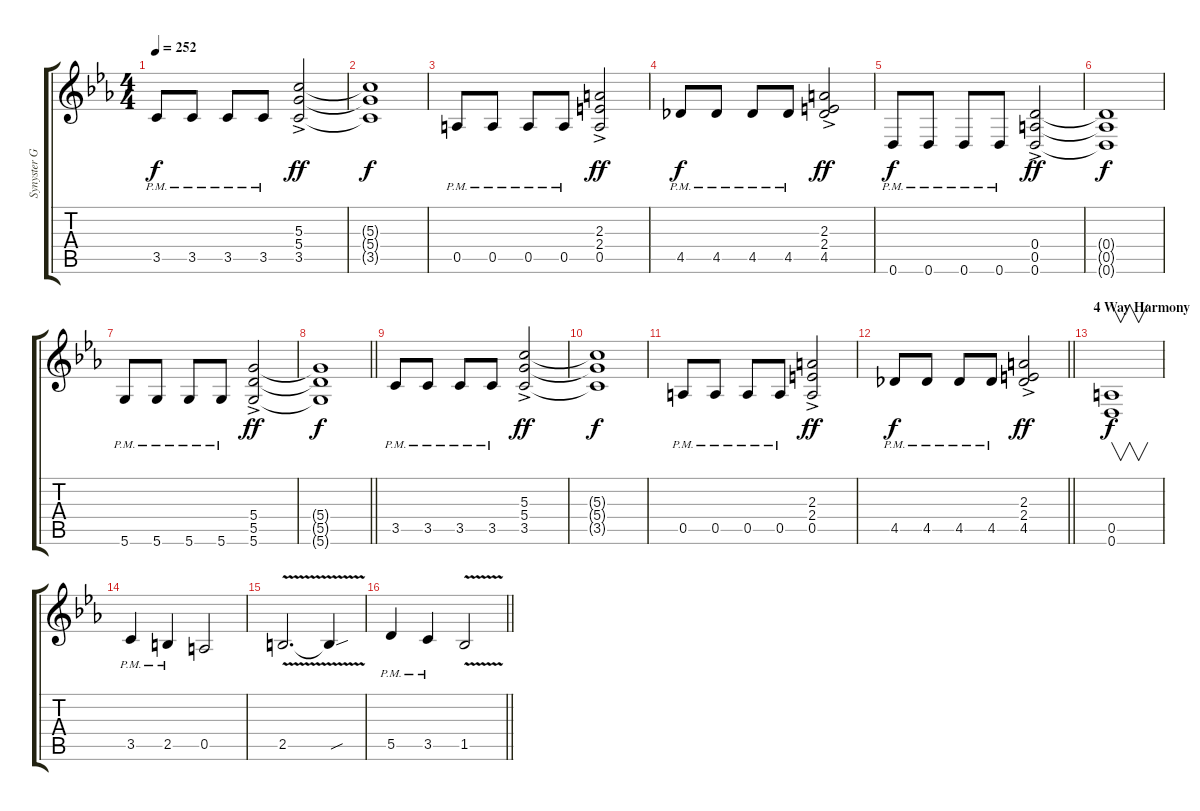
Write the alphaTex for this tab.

\track ("Synyster Gates" "Synyster G") {instrument distortionguitar}
\staff {score tabs}
\tuning (E4 B3 G3 D3 A2 D2) {hide}
\ts (4 4)
\tempo 252
\clef g2
\ks eb
3.5{pm}.8{dy f} 3.5{pm}.8 3.5{pm}.8 3.5{pm}.8 (5.3{ac} 5.4{ac} 3.5{ac}).2{dy ff} |
(5.3{t} 5.4{t} 3.5{t}).1{dy f} |
0.5{pm}.8 0.5{pm}.8 0.5{pm}.8 0.5{pm}.8 (2.3{ac} 2.4{ac} 0.5{ac}).2{dy ff} |
4.5{pm}.8{dy f} 4.5{pm}.8 4.5{pm}.8 4.5{pm}.8 (2.3{ac} 2.4{ac} 4.5{ac}).2{dy ff} |
0.6{pm}.8{dy f} 0.6{pm}.8 0.6{pm}.8 0.6{pm}.8 (0.4{ac} 0.5{ac} 0.6{ac}).2{dy ff} |
(0.4{t} 0.5{t} 0.6{t}).1{dy f} |
5.6{pm}.8 5.6{pm}.8 5.6{pm}.8 5.6{pm}.8 (5.4{ac} 5.5{ac} 5.6{ac}).2{dy ff} |
\barLineRight lightlight
(5.4{t} 5.5{t} 5.6{t}).1{dy f} |
3.5{pm}.8 3.5{pm}.8 3.5{pm}.8 3.5{pm}.8 (5.3{ac} 5.4{ac} 3.5{ac}).2{dy ff} |
(5.3{t} 5.4{t} 3.5{t}).1{dy f} |
0.5{pm}.8 0.5{pm}.8 0.5{pm}.8 0.5{pm}.8 (2.3{ac} 2.4{ac} 0.5{ac}).2{dy ff} |
\barLineRight lightlight
4.5{pm}.8{dy f} 4.5{pm}.8 4.5{pm}.8 4.5{pm}.8 (2.3{ac} 2.4{ac} 4.5{ac}).2{dy ff} |
\section ("" "4 Way Harmony")
(0.5 0.6).1{v dy f} |
3.5{pm}.4 2.5{pm}.4 0.5.2 |
2.5{v}.2{d} 2.5{sou t}.4 |
\barLineRight lightlight
5.5{pm}.4 3.5{pm}.4 1.5{v}.2
